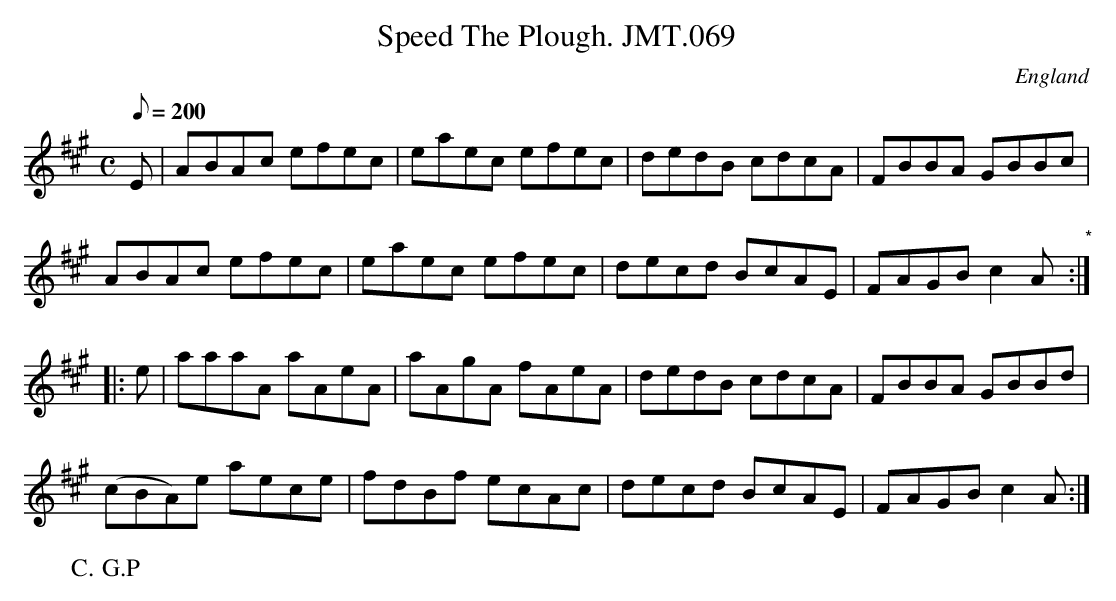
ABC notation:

X:1
T:Speed The Plough. JMT.069
M:C
L:1/8
Q:200
O:England
W:C.G.P
K:A
E|A-BA-c efec|eaec efec|dedB cdcA|FBBA GBBc|!
A-BA-c efec|eaec efec|decd BcAE|FAGBc2A"*":|!
|:e|aaaA aAeA|aAgA fAeA|dedB cdcA|FBBA GBBd|!
(cBA)e aece|fdBf ecAc|decd BcAE|FAGBc2A:|]
